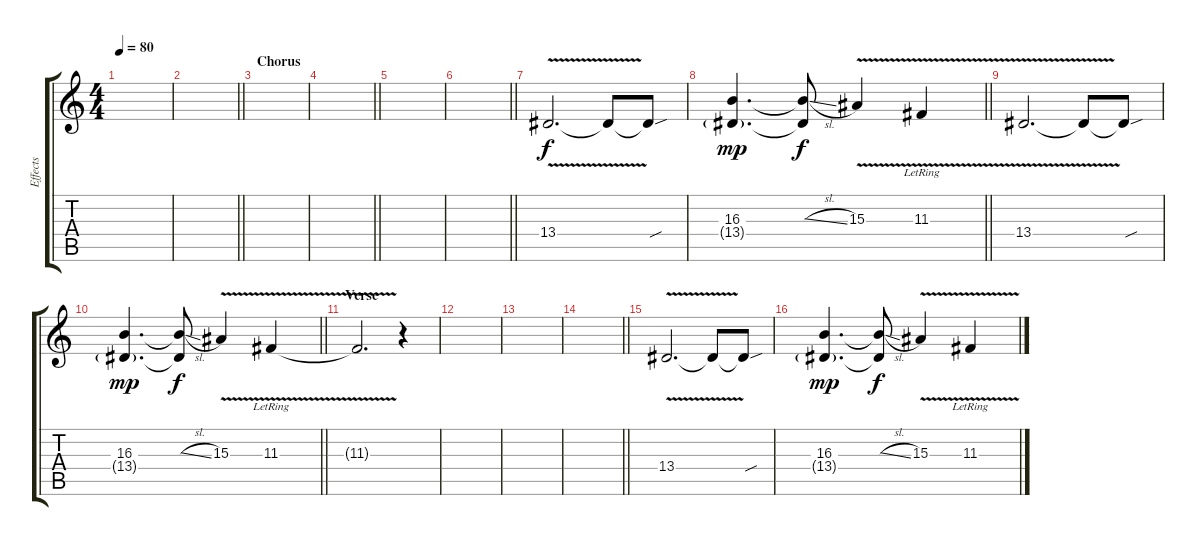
\track ("Effects" "Effects") {instrument pad1newage}
\staff {score tabs}
\tuning (E4 B3 G3 D3 A2 E2) {hide}
\ts (4 4)
\tempo 80
\clef g2
\ks c
|
\barLineRight lightlight
|
\section ("" "Chorus")
|
\barLineRight lightlight
|
|
\barLineRight lightlight
|
13.4{v}.2{d} 13.4{t}.8 13.4{sou t}.8 |
\barLineRight lightlight
(16.3 13.4{g}).4{d dy mp} (16.3{sl t} 13.4{t}).8{dy f} 15.3{v}.4 11.3{v lr}.4 |
13.4{v}.2{d} 13.4{t}.8 13.4{sou t}.8 |
\barLineRight lightlight
(16.3 13.4{g}).4{d dy mp} (16.3{sl t} 13.4{t}).8{dy f} 15.3{v}.4 11.3{v lr}.4 |
\section ("" "Verse")
11.3{t}.2{d volume 6} r.4 |
|
|
\barLineRight lightlight
|
13.4{v}.2{d} 13.4{t}.8 13.4{sou t}.8 |
(16.3 13.4{g}).4{d dy mp} (16.3{sl t} 13.4{t}).8{dy f} 15.3{v}.4 11.3{v lr}.4
